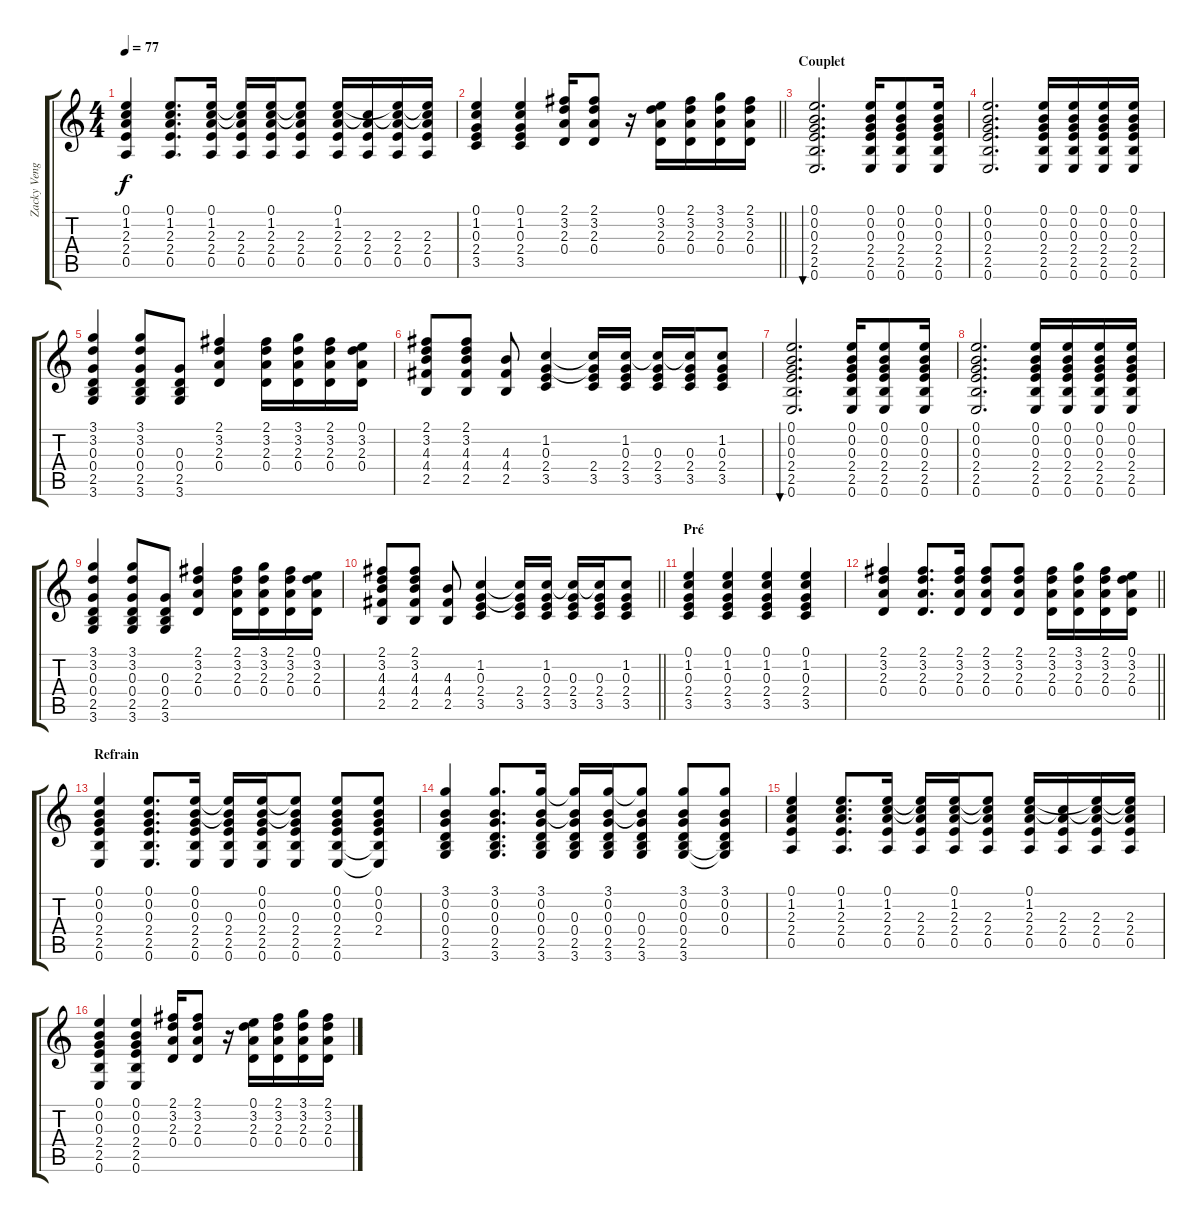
\track ("Zacky Vengeance" "Zacky Veng") {instrument acousticguitarsteel}
\staff {score tabs}
\tuning (E4 B3 G3 D3 A2 E2) {hide}
\ts (4 4)
\tempo 77
\clef g2
\ks c
(0.1 1.2 2.3 2.4 0.5).4{dy f} (0.1 1.2 2.3 2.4 0.5).8{d} (0.1 1.2 2.3 2.4 0.5).16 (0.1{t} 1.2{t} 2.3 2.4 0.5).16 (0.1 1.2 2.3 2.4 0.5).16 (0.1{t} 1.2{t} 2.3 2.4 0.5).8 (0.1 1.2 2.3 2.4 0.5).16 (1.2{t} 2.3 2.4 0.5).16 (0.1{t} 1.2{t} 2.3 2.4 0.5).16 (0.1{t} 1.2{t} 2.3 2.4 0.5).16 |
\barLineRight lightlight
(0.1 1.2 0.3 2.4 3.5).4 (0.1 1.2 0.3 2.4 3.5).4 (2.1 3.2 2.3 0.4).16 (2.1 3.2 2.3 0.4).8 r.16 (0.1 3.2 2.3 0.4).16 (2.1 3.2 2.3 0.4).16 (3.1 3.2 2.3 0.4).16 (2.1 3.2 2.3 0.4).16 |
\section ("" "Couplet")
(0.1 0.2 0.3 2.4 2.5 0.6).2{d bu 240} (0.1 0.2 0.3 2.4 2.5 0.6).16 (0.1 0.2 0.3 2.4 2.5 0.6).8 (0.1 0.2 0.3 2.4 2.5 0.6).16 |
(0.1 0.2 0.3 2.4 2.5 0.6).2{d} (0.1 0.2 0.3 2.4 2.5 0.6).16 (0.1 0.2 0.3 2.4 2.5 0.6).16 (0.1 0.2 0.3 2.4 2.5 0.6).16 (0.1 0.2 0.3 2.4 2.5 0.6).16 |
(3.1 3.2 0.3 0.4 2.5 3.6).4 (3.1 3.2 0.3 0.4 2.5 3.6).8 (0.3 0.4 2.5 3.6).8 (2.1 3.2 2.3 0.4).4 (2.1 3.2 2.3 0.4).16 (3.1 3.2 2.3 0.4).16 (2.1 3.2 2.3 0.4).16 (0.1 3.2 2.3 0.4).16 |
(2.1 3.2 4.3 4.4 2.5).8 (2.1 3.2 4.3 4.4 2.5).8 (4.3 4.4 2.5).8 (1.2 0.3 2.4 3.5).4 (1.2{t} 0.3{t} 2.4 3.5).16 (1.2 0.3 2.4 3.5).16 (1.2{t} 0.3 2.4 3.5).16 (1.2{t} 0.3 2.4 3.5).16 (1.2 0.3 2.4 3.5).8 |
(0.1 0.2 0.3 2.4 2.5 0.6).2{d bu 240} (0.1 0.2 0.3 2.4 2.5 0.6).16 (0.1 0.2 0.3 2.4 2.5 0.6).8 (0.1 0.2 0.3 2.4 2.5 0.6).16 |
(0.1 0.2 0.3 2.4 2.5 0.6).2{d} (0.1 0.2 0.3 2.4 2.5 0.6).16 (0.1 0.2 0.3 2.4 2.5 0.6).16 (0.1 0.2 0.3 2.4 2.5 0.6).16 (0.1 0.2 0.3 2.4 2.5 0.6).16 |
(3.1 3.2 0.3 0.4 2.5 3.6).4 (3.1 3.2 0.3 0.4 2.5 3.6).8 (0.3 0.4 2.5 3.6).8 (2.1 3.2 2.3 0.4).4 (2.1 3.2 2.3 0.4).16 (3.1 3.2 2.3 0.4).16 (2.1 3.2 2.3 0.4).16 (0.1 3.2 2.3 0.4).16 |
\barLineRight lightlight
(2.1 3.2 4.3 4.4 2.5).8 (2.1 3.2 4.3 4.4 2.5).8 (4.3 4.4 2.5).8 (1.2 0.3 2.4 3.5).4 (1.2{t} 0.3{t} 2.4 3.5).16 (1.2 0.3 2.4 3.5).16 (1.2{t} 0.3 2.4 3.5).16 (1.2{t} 0.3 2.4 3.5).16 (1.2 0.3 2.4 3.5).8 |
\section ("" "Pré")
(0.1 1.2 0.3 2.4 3.5).4 (0.1 1.2 0.3 2.4 3.5).4 (0.1 1.2 0.3 2.4 3.5).4 (0.1 1.2 0.3 2.4 3.5).4 |
\barLineRight lightlight
(2.1 3.2 2.3 0.4).4 (2.1 3.2 2.3 0.4).8{d} (2.1 3.2 2.3 0.4).16 (2.1 3.2 2.3 0.4).8 (2.1 3.2 2.3 0.4).8 (2.1 3.2 2.3 0.4).16 (3.1 3.2 2.3 0.4).16 (2.1 3.2 2.3 0.4).16 (0.1 3.2 2.3 0.4).16 |
\section ("" "Refrain")
(0.1 0.2 0.3 2.4 2.5 0.6).4 (0.1 0.2 0.3 2.4 2.5 0.6).8{d} (0.1 0.2 0.3 2.4 2.5 0.6).16 (0.1{t} 0.2{t} 0.3 2.4 2.5 0.6).16 (0.1 0.2 0.3 2.4 2.5 0.6).16 (0.1{t} 0.2{t} 0.3 2.4 2.5 0.6).8 (0.1 0.2 0.3 2.4 2.5 0.6).8 (0.1 0.2 0.3 2.4 2.5{t} 0.6{t}).8 |
(3.1 0.2 0.3 0.4 2.5 3.6).4 (3.1 0.2 0.3 0.4 2.5 3.6).8{d} (3.1 0.2 0.3 0.4 2.5 3.6).16 (3.1{t} 0.2{t} 0.3 0.4 2.5 3.6).16 (3.1 0.2 0.3 0.4 2.5 3.6).16 (3.1{t} 0.2{t} 0.3 0.4 2.5 3.6).8 (3.1 0.2 0.3 0.4 2.5 3.6).8 (3.1 0.2 0.3 0.4 2.5{t} 3.6{t}).8 |
(0.1 1.2 2.3 2.4 0.5).4 (0.1 1.2 2.3 2.4 0.5).8{d} (0.1 1.2 2.3 2.4 0.5).16 (0.1{t} 1.2{t} 2.3 2.4 0.5).16 (0.1 1.2 2.3 2.4 0.5).16 (0.1{t} 1.2{t} 2.3 2.4 0.5).8 (0.1 1.2 2.3 2.4 0.5).16 (1.2{t} 2.3 2.4 0.5).16 (0.1{t} 1.2{t} 2.3 2.4 0.5).16 (0.1{t} 1.2{t} 2.3 2.4 0.5).16 |
(0.1 0.2 0.3 2.4 2.5 0.6).4 (0.1 0.2 0.3 2.4 2.5 0.6).4 (2.1 3.2 2.3 0.4).16 (2.1 3.2 2.3 0.4).8 r.16 (0.1 3.2 2.3 0.4).16 (2.1 3.2 2.3 0.4).16 (3.1 3.2 2.3 0.4).16 (2.1 3.2 2.3 0.4).16
